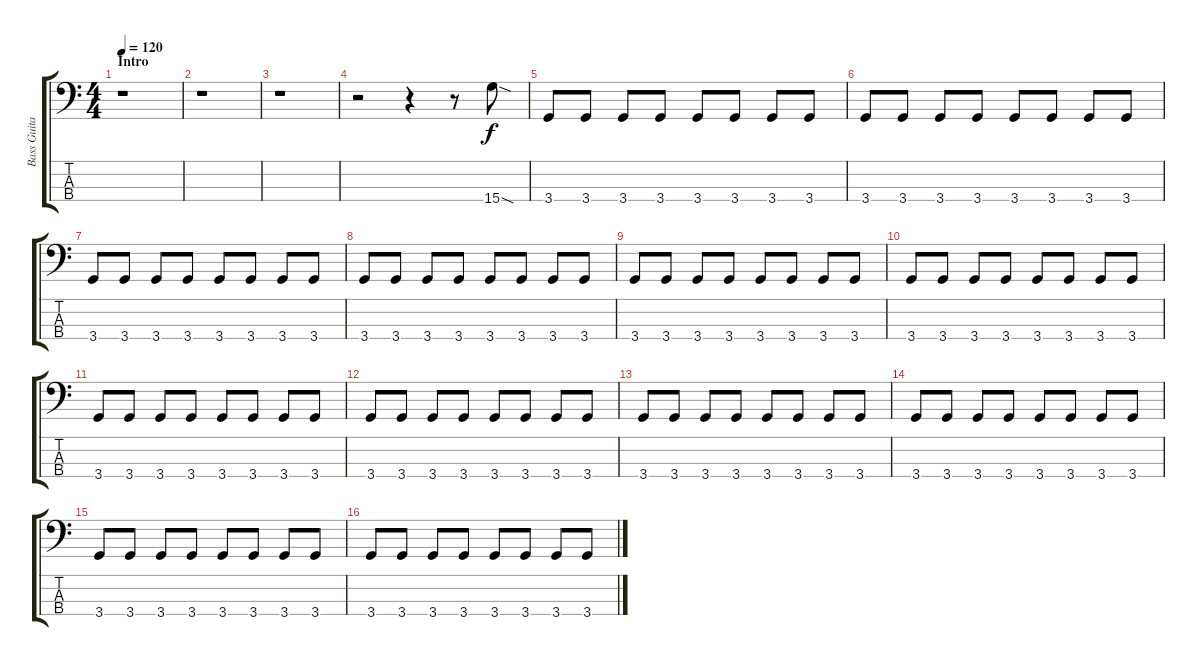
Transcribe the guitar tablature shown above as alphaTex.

\track ("Bass Guitar" "Bass Guita") {instrument electricbassfinger}
\staff {score tabs}
\tuning (G2 D2 A1 E1) {hide}
\ts (4 4)
\section ("" "Intro")
\tempo 120
\clef f4
\ks c
r.1{dy f instrument electricbassfinger} |
r.1 |
r.1 |
r.2 r.4 r.8 15.4{sod}.8 |
3.4.8 3.4.8 3.4.8 3.4.8 3.4.8 3.4.8 3.4.8 3.4.8 |
3.4.8 3.4.8 3.4.8 3.4.8 3.4.8 3.4.8 3.4.8 3.4.8 |
3.4.8 3.4.8 3.4.8 3.4.8 3.4.8 3.4.8 3.4.8 3.4.8 |
3.4.8 3.4.8 3.4.8 3.4.8 3.4.8 3.4.8 3.4.8 3.4.8 |
3.4.8 3.4.8 3.4.8 3.4.8 3.4.8 3.4.8 3.4.8 3.4.8 |
3.4.8 3.4.8 3.4.8 3.4.8 3.4.8 3.4.8 3.4.8 3.4.8 |
3.4.8 3.4.8 3.4.8 3.4.8 3.4.8 3.4.8 3.4.8 3.4.8 |
3.4.8 3.4.8 3.4.8 3.4.8 3.4.8 3.4.8 3.4.8 3.4.8 |
3.4.8 3.4.8 3.4.8 3.4.8 3.4.8 3.4.8 3.4.8 3.4.8 |
3.4.8 3.4.8 3.4.8 3.4.8 3.4.8 3.4.8 3.4.8 3.4.8 |
3.4.8 3.4.8 3.4.8 3.4.8 3.4.8 3.4.8 3.4.8 3.4.8 |
3.4.8 3.4.8 3.4.8 3.4.8 3.4.8 3.4.8 3.4.8 3.4.8
